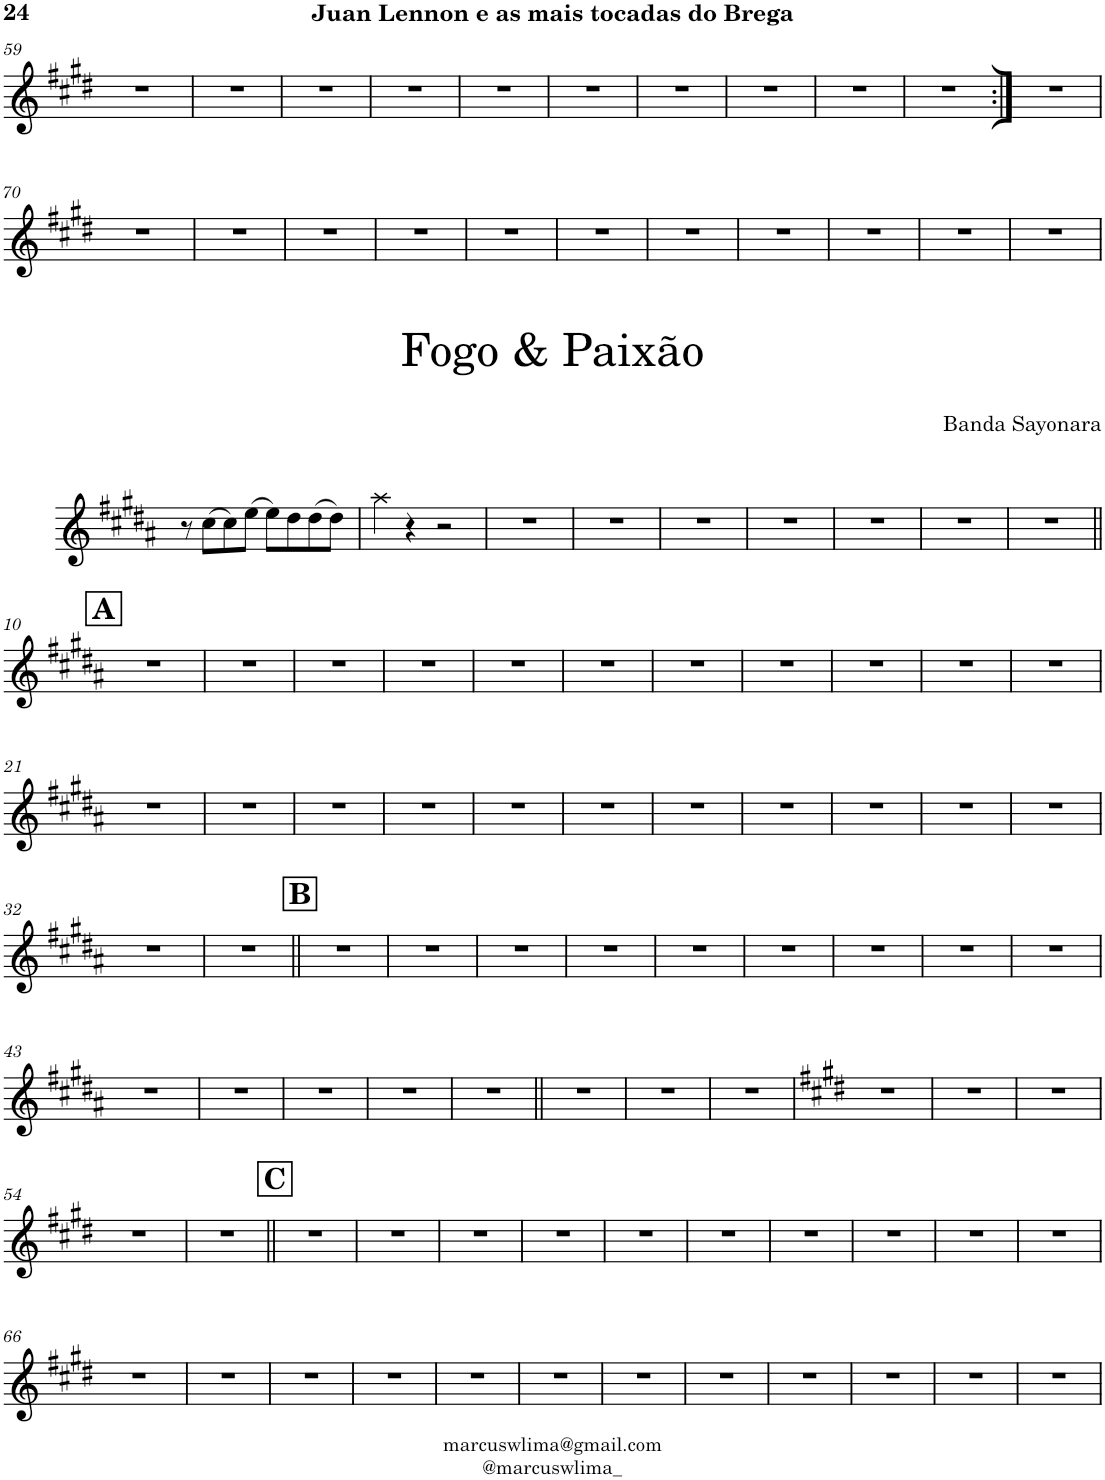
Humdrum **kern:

**kern
*part1
*staff1
*I"Voice
*I'Vo.
!!LO:PB:g=z
*clefG2
*k[f#c#g#d#]
*M4/4
=59
1r
=60
1r
=61
1r
=62
1r
=63
1r
=64
1r
=65
1r
=66
1r
=67
1r
=68
1r
=69:|!
1r
!!LO:LB:g=z
=70
1r
=71
1r
=72
1r
=73
1r
=74
1r
=75
1r
=76
1r
=77
1r
=78
1r
=79
1r
=80
1r
!!LO:LB:g=z
=1
*k[f#c#g#d#a#]
8r
(8cc#\L
8cc#\)
(8ee\J
8ee\L)
8dd#\
(8dd#\
8dd#\J)
=2
4aa#\
4r
2r
=3
1r
=4
1r
=5
1r
=6
1r
=7
1r
=8
1r
=9
1r
!!LO:LB:g=z
!!LO:REH:place=s1:a:B:cj:fs=14:t=A
=10||
1r
=11
1r
=12
1r
=13
1r
=14
1r
=15
1r
=16
1r
=17
1r
=18
1r
=19
1r
=20
1r
!!LO:LB:g=z
=21
1r
=22
1r
=23
1r
=24
1r
=25
1r
=26
1r
=27
1r
=28
1r
=29
1r
=30
1r
=31
1r
!!LO:LB:g=z
=32
1r
=33
1r
!!LO:REH:place=s1:a:B:cj:fs=14:t=B
=34||
1r
=35
1r
=36
1r
=37
1r
=38
1r
=39
1r
=40
1r
=41
1r
=42
1r
!!LO:LB:g=z
=43
1r
=44
1r
=45
1r
=46
1r
=47
1r
=48||
1r
=49
1r
=50
1r
=51
*k[f#c#g#d#]
1r
=52
1r
=53
1r
!!LO:LB:g=z
=54
1r
=55
1r
!!LO:REH:place=s1:a:B:cj:fs=14:t=C
=56||
1r
=57
1r
=58
1r
=59
1r
=60
1r
=61
1r
=62
1r
=63
1r
=64
1r
=65
1r
!!LO:LB:g=z
=66
1r
=67
1r
=68
1r
=69
1r
=70
1r
=71
1r
=72
1r
=73
1r
=74
1r
=75
1r
=76
1r
=77
1r
=
*-
